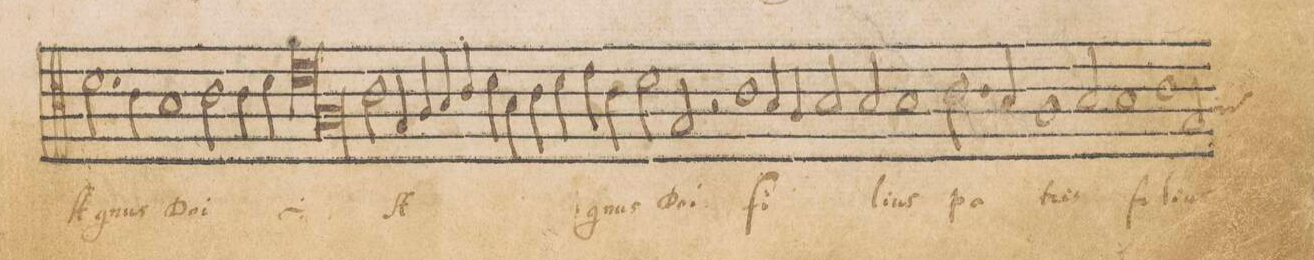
**kern	**text
*I"ALTVS	*
*clefC4	*
*k[]	*
*met(C|)	*
*M2/1	*
2.d\	A-
4c\	-gnus
=73-	=73-
1B	De-
2c\	-i
*	*ij
4c\	A-
4d\	-gnus
=74-	=74-
*lig	*
1e	De-
1A	.
*Xlig	*
=75-	=75-
2c\	-i
*	*Xij
4G/	A-
4A/	.
4B/	.
4c/	.
4d\	.
4B\	.
=76-	=76-
4c\	.
4d\	.
4e\	-gnus
4c\	.
2d\	De-
2G/	-i
=77-	=77-
2r	.
1c	fi-
4B/	.
4A/	.
=78-	=78-
2B/	.
2B/	-li-
1B	-us
=79-	=79-
2.c\	pa-
4B/	.
1A	-tris
=80-	=80-
2B/	.
1B	fi-
1c\	-li-
=81-	=81-
*custos:A	*
2G/	-u(s)
*-	*-
